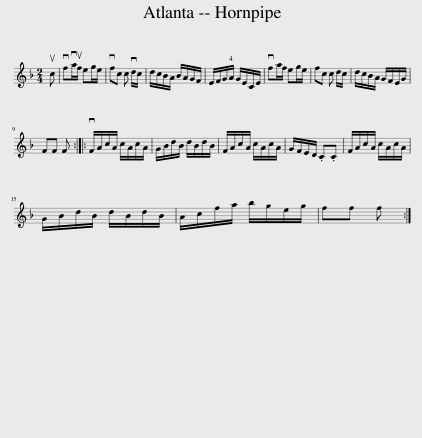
X:1
L:1/8
M:2/4
I:linebreak $
K:F
V:1 treble
V:1
 uc | vfva/uf/ eg/e/ | vfc c vd/c/ | d/c/B/A/ B/A/G/F/ | E/F/G/A/ G/E/C/E/ | %5
 vfa/f/ eg/e/ | fc c d/c/ | d/c/B/A/ G/F/E/G/ |$ FF F :: vF/A/c/A/ c/A/c/A/ | %10
 G/B/d/B/ d/B/d/B/ | F/A/c/A/ c/A/c/A/ | G/F/E/D/ .C.C | F/A/c/A/ c/A/c/A/ |$ G/B/d/B/ d/B/d/B/ | %15
 A/c/f/a/ b/g/e/g/ | ff f :| %17
